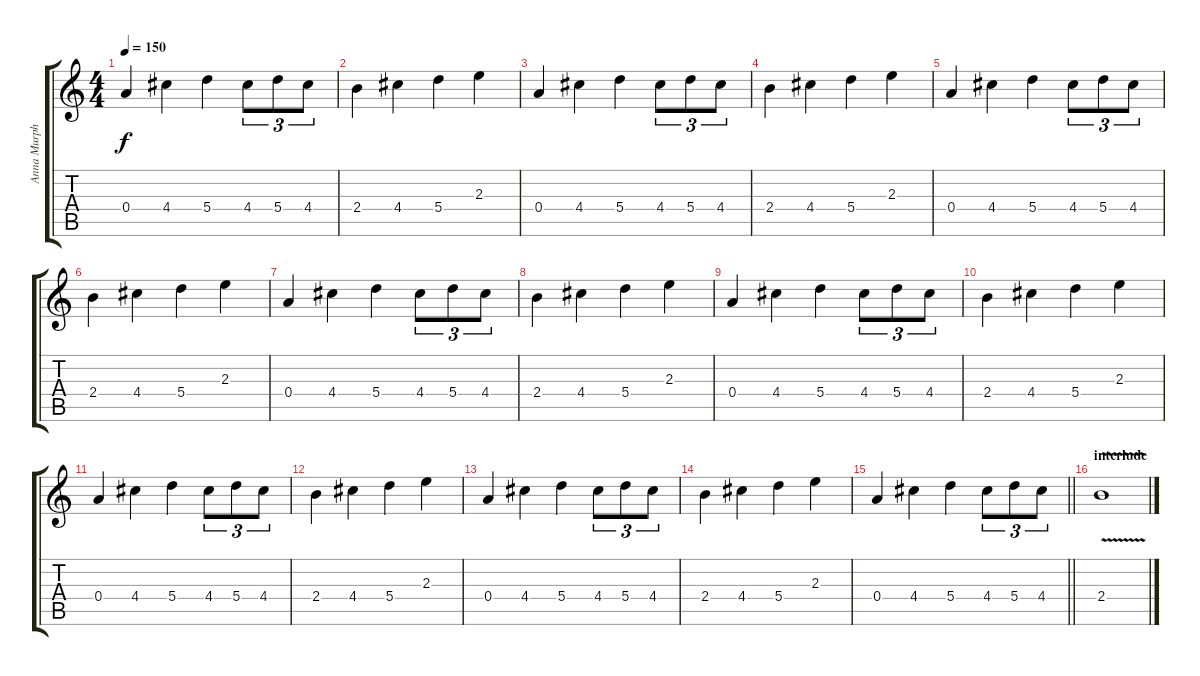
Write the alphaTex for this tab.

\track ("Anna Murphy" "Anna Murph") {instrument contrabass}
\staff {score tabs}
\tuning (B4 Gb4 D4 A3 E3 B2) {hide}
\ts (4 4)
\tempo 150
\clef g2
\ks c
0.4.4{dy f} 4.4.4 5.4.4 4.4.8{tu (3 2)} 5.4.8{tu (3 2)} 4.4.8{tu (3 2)} |
2.4.4 4.4.4 5.4.4 2.3.4 |
0.4.4 4.4.4 5.4.4 4.4.8{tu (3 2)} 5.4.8{tu (3 2)} 4.4.8{tu (3 2)} |
2.4.4 4.4.4 5.4.4 2.3.4 |
0.4.4 4.4.4 5.4.4 4.4.8{tu (3 2)} 5.4.8{tu (3 2)} 4.4.8{tu (3 2)} |
2.4.4 4.4.4 5.4.4 2.3.4 |
0.4.4 4.4.4 5.4.4 4.4.8{tu (3 2)} 5.4.8{tu (3 2)} 4.4.8{tu (3 2)} |
2.4.4 4.4.4 5.4.4 2.3.4 |
0.4.4 4.4.4 5.4.4 4.4.8{tu (3 2)} 5.4.8{tu (3 2)} 4.4.8{tu (3 2)} |
2.4.4 4.4.4 5.4.4 2.3.4 |
0.4.4 4.4.4 5.4.4 4.4.8{tu (3 2)} 5.4.8{tu (3 2)} 4.4.8{tu (3 2)} |
2.4.4 4.4.4 5.4.4 2.3.4 |
0.4.4 4.4.4 5.4.4 4.4.8{tu (3 2)} 5.4.8{tu (3 2)} 4.4.8{tu (3 2)} |
2.4.4 4.4.4 5.4.4 2.3.4 |
\barLineRight lightlight
0.4.4 4.4.4 5.4.4 4.4.8{tu (3 2)} 5.4.8{tu (3 2)} 4.4.8{tu (3 2)} |
\section ("" "interlude")
2.4{v}.1{volume 0}
